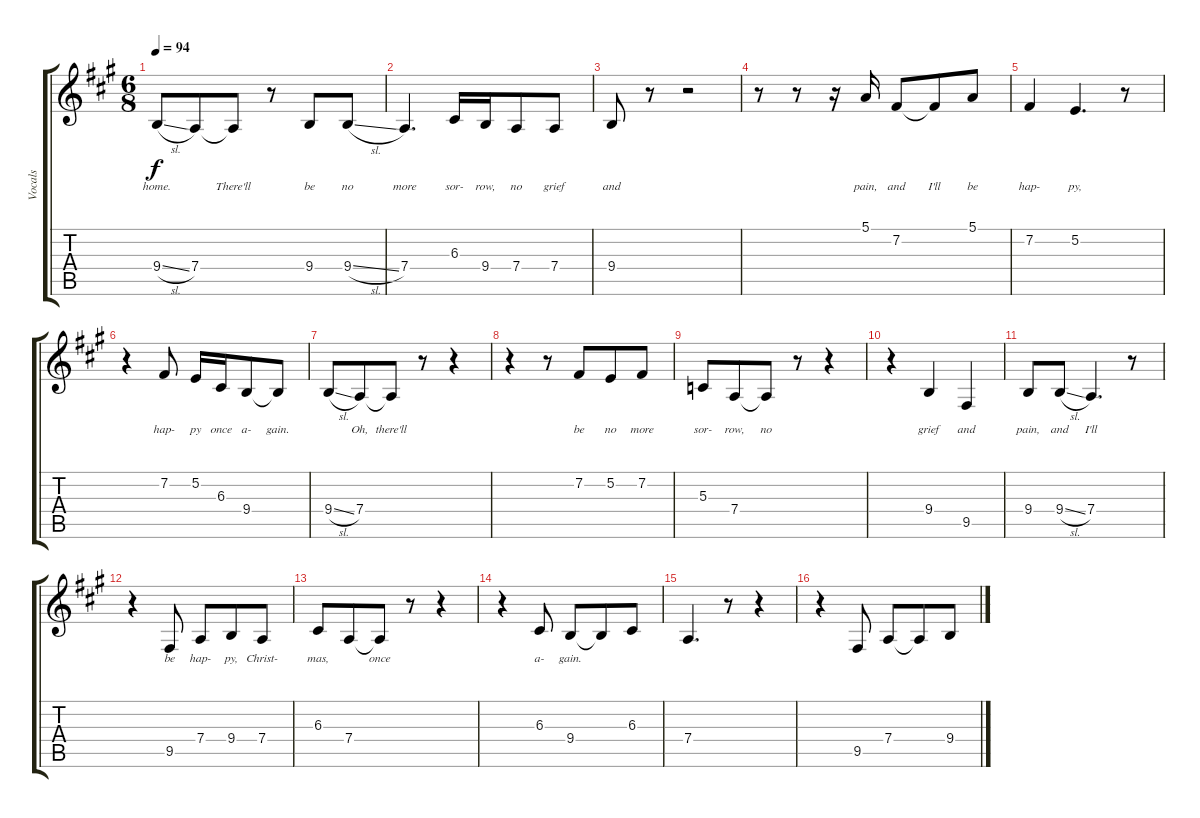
\track ("Vocals" "Vocals") {instrument clarinet}
\staff {score tabs}
\tuning (E4 B3 G3 D3 A2 E2) {hide}
\ts (6 8)
\tempo 94
\clef g2
\ks a
9.4{sl}.8{lyrics (0 "home.") lyrics (1 "") lyrics (2 "") lyrics (3 "") lyrics (4 "") dy f} 7.4.8{lyrics (0 "") lyrics (1 "") lyrics (2 "") lyrics (3 "") lyrics (4 "")} 7.4{t}.8{lyrics (0 "There'll") lyrics (1 "") lyrics (2 "") lyrics (3 "") lyrics (4 "")} r.8 9.4.8{lyrics (0 "be") lyrics (1 "") lyrics (2 "") lyrics (3 "") lyrics (4 "")} 9.4{sl}.8{lyrics (0 "no") lyrics (1 "") lyrics (2 "") lyrics (3 "") lyrics (4 "")} |
7.4.4{d lyrics (0 "more") lyrics (1 "") lyrics (2 "") lyrics (3 "") lyrics (4 "")} 6.3.16{lyrics (0 "sor-") lyrics (1 "") lyrics (2 "") lyrics (3 "") lyrics (4 "")} 9.4.16{lyrics (0 "row,") lyrics (1 "") lyrics (2 "") lyrics (3 "") lyrics (4 "")} 7.4.8{lyrics (0 "no") lyrics (1 "") lyrics (2 "") lyrics (3 "") lyrics (4 "")} 7.4.8{lyrics (0 "grief") lyrics (1 "") lyrics (2 "") lyrics (3 "") lyrics (4 "")} |
9.4.8{lyrics (0 "and") lyrics (1 "") lyrics (2 "") lyrics (3 "") lyrics (4 "")} r.8 r.2 |
r.8 r.8 r.16 5.1.16{lyrics (0 "pain,") lyrics (1 "") lyrics (2 "") lyrics (3 "") lyrics (4 "")} 7.2.8{lyrics (0 "and") lyrics (1 "") lyrics (2 "") lyrics (3 "") lyrics (4 "")} 7.2{t}.8{lyrics (0 "I'll") lyrics (1 "") lyrics (2 "") lyrics (3 "") lyrics (4 "")} 5.1.8{lyrics (0 "be") lyrics (1 "") lyrics (2 "") lyrics (3 "") lyrics (4 "")} |
7.2.4{lyrics (0 "hap-") lyrics (1 "") lyrics (2 "") lyrics (3 "") lyrics (4 "")} 5.2.4{d lyrics (0 "py,") lyrics (1 "") lyrics (2 "") lyrics (3 "") lyrics (4 "")} r.8 |
r.4 7.2.8{lyrics (0 "hap-") lyrics (1 "") lyrics (2 "") lyrics (3 "") lyrics (4 "")} 5.2.16{lyrics (0 "py") lyrics (1 "") lyrics (2 "") lyrics (3 "") lyrics (4 "")} 6.3.16{lyrics (0 "once") lyrics (1 "") lyrics (2 "") lyrics (3 "") lyrics (4 "")} 9.4.8{lyrics (0 "a-") lyrics (1 "") lyrics (2 "") lyrics (3 "") lyrics (4 "")} 9.4{t}.8{lyrics (0 "gain.") lyrics (1 "") lyrics (2 "") lyrics (3 "") lyrics (4 "")} |
9.4{sl}.8{lyrics (0 "") lyrics (1 "") lyrics (2 "") lyrics (3 "") lyrics (4 "")} 7.4.8{lyrics (0 "Oh,") lyrics (1 "") lyrics (2 "") lyrics (3 "") lyrics (4 "")} 7.4{t}.8{lyrics (0 "there'll") lyrics (1 "") lyrics (2 "") lyrics (3 "") lyrics (4 "")} r.8 r.4 |
r.4 r.8 7.2.8{lyrics (0 "be") lyrics (1 "") lyrics (2 "") lyrics (3 "") lyrics (4 "")} 5.2.8{lyrics (0 "no") lyrics (1 "") lyrics (2 "") lyrics (3 "") lyrics (4 "")} 7.2.8{lyrics (0 "more") lyrics (1 "") lyrics (2 "") lyrics (3 "") lyrics (4 "")} |
5.3.8{lyrics (0 "sor-") lyrics (1 "") lyrics (2 "") lyrics (3 "") lyrics (4 "")} 7.4.8{lyrics (0 "row,") lyrics (1 "") lyrics (2 "") lyrics (3 "") lyrics (4 "")} 7.4{t}.8{lyrics (0 "no") lyrics (1 "") lyrics (2 "") lyrics (3 "") lyrics (4 "")} r.8 r.4 |
r.4 9.4.4{lyrics (0 "grief") lyrics (1 "") lyrics (2 "") lyrics (3 "") lyrics (4 "")} 9.5.4{lyrics (0 "and") lyrics (1 "") lyrics (2 "") lyrics (3 "") lyrics (4 "")} |
9.4.8{lyrics (0 "pain,") lyrics (1 "") lyrics (2 "") lyrics (3 "") lyrics (4 "")} 9.4{sl}.8{lyrics (0 "and") lyrics (1 "") lyrics (2 "") lyrics (3 "") lyrics (4 "")} 7.4.4{d lyrics (0 "I'll") lyrics (1 "") lyrics (2 "") lyrics (3 "") lyrics (4 "")} r.8 |
r.4 9.5.8{lyrics (0 "be") lyrics (1 "") lyrics (2 "") lyrics (3 "") lyrics (4 "")} 7.4.8{lyrics (0 "hap-") lyrics (1 "") lyrics (2 "") lyrics (3 "") lyrics (4 "")} 9.4.8{lyrics (0 "py,") lyrics (1 "") lyrics (2 "") lyrics (3 "") lyrics (4 "")} 7.4.8{lyrics (0 "Christ-") lyrics (1 "") lyrics (2 "") lyrics (3 "") lyrics (4 "")} |
6.3.8{lyrics (0 "mas,") lyrics (1 "") lyrics (2 "") lyrics (3 "") lyrics (4 "")} 7.4.8{lyrics (0 "") lyrics (1 "") lyrics (2 "") lyrics (3 "") lyrics (4 "")} 7.4{t}.8{lyrics (0 "once") lyrics (1 "") lyrics (2 "") lyrics (3 "") lyrics (4 "")} r.8 r.4 |
r.4 6.3.8{lyrics (0 "a-") lyrics (1 "") lyrics (2 "") lyrics (3 "") lyrics (4 "")} 9.4.8{lyrics (0 "gain.") lyrics (1 "") lyrics (2 "") lyrics (3 "") lyrics (4 "")} 9.4{t}.8 6.3.8 |
7.4.4{d} r.8 r.4 |
r.4 9.5.8 7.4.8 7.4{t}.8 9.4.8
